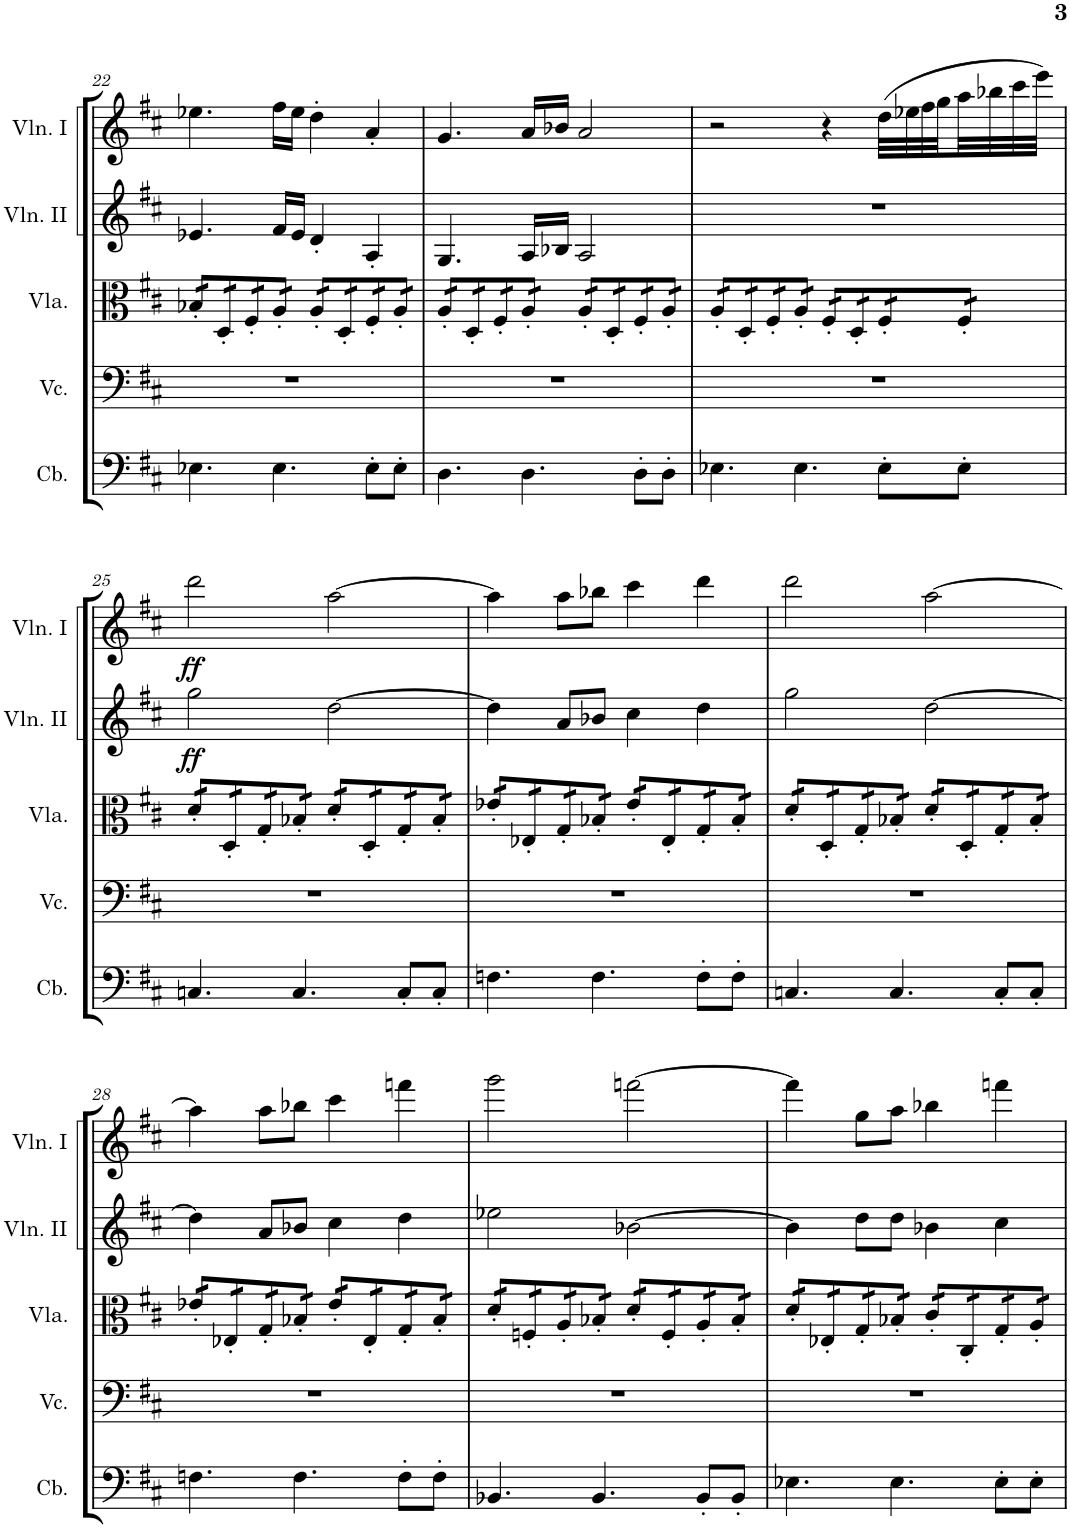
**kern	**kern	**kern	**kern	**dynam	**kern	**dynam
*part5	*part4	*part3	*part2	*part2	*part1	*part1
*staff5	*staff4	*staff3	*staff2	*staff2	*staff1	*staff1
*I"Contrabass	*I"Violoncello	*I"Viola	*I"Violin II	*	*I"Violin I	*
*I'Cb.	*I'Vc.	*I'Vla.	*I'Vln. II	*	*I'Vln. I	*
!!LO:PB:g=z
*clefF4	*clefF4	*clefC3	*clefG2	*	*clefG2	*
*Trd7c12	*	*	*	*	*	*
*k[f#c#]	*k[f#c#]	*k[f#c#]	*k[f#c#]	*	*k[f#c#]	*
*M4/4	*M4/4	*M4/4	*M4/4	*	*M4/4	*
=22	=22	=22	=22	=22	=22	=22
*	*	*tremolo	*	*	*	*
4.E-X\	1r	16B-X'/LL	4.e-X/	.	4.ee-X\	.
.	.	16B-X'/	.	.	.	.
.	.	16D'/	.	.	.	.
.	.	16D'/	.	.	.	.
.	.	16F#'/	.	.	.	.
.	.	16F#'/	.	.	.	.
4.E-\	.	16A'/	16f#/LL	.	16ff#\LL	.
.	.	16A'/JJ	16e-/JJ	.	16ee-\JJ	.
.	.	16A'/LL	4d'/	.	4dd'\	.
.	.	16A'/	.	.	.	.
.	.	16D'/	.	.	.	.
.	.	16D'/	.	.	.	.
8E-'\L	.	16F#'/	4A'/	.	4a'/	.
.	.	16F#'/	.	.	.	.
8E-'\J	.	16A'/	.	.	.	.
.	.	16A'/JJ	.	.	.	.
=23	=23	=23	=23	=23	=23	=23
4.D\	1r	16A'/LL	4.G/	.	4.g/	.
.	.	16A'/	.	.	.	.
.	.	16D'/	.	.	.	.
.	.	16D'/	.	.	.	.
.	.	16F#'/	.	.	.	.
.	.	16F#'/	.	.	.	.
4.D\	.	16A'/	16A/LL	.	16a/LL	.
.	.	16A'/JJ	16B-X/JJ	.	16b-X/JJ	.
.	.	16A'/LL	2A/	.	2a/	.
.	.	16A'/	.	.	.	.
.	.	16D'/	.	.	.	.
.	.	16D'/	.	.	.	.
8D'\L	.	16F#'/	.	.	.	.
.	.	16F#'/	.	.	.	.
8D'\J	.	16A'/	.	.	.	.
.	.	16A'/JJ	.	.	.	.
=24	=24	=24	=24	=24	=24	=24
4.E-X\	1r	16A'/LL	1r	.	2r	.
.	.	16A'/	.	.	.	.
.	.	16D'/	.	.	.	.
.	.	16D'/	.	.	.	.
.	.	16F#'/	.	.	.	.
.	.	16F#'/	.	.	.	.
4.E-\	.	16A'/	.	.	.	.
.	.	16A'/JJ	.	.	.	.
.	.	16F#'/LL	.	.	4r	.
.	.	16F#'/	.	.	.	.
.	.	16D'/	.	.	.	.
.	.	16D'/	.	.	.	.
8E-'\L	.	16F#'/	.	.	(32dd\LLL	.
.	.	.	.	.	32ee-X\	.
.	.	16F#'/	.	.	32ff#\	.
.	.	.	.	.	32gg\	.
8E-'\J	.	16F#'/	.	.	32aa\	.
.	.	.	.	.	32bb-X\	.
.	.	16F#'/JJ	.	.	32ccc#\	.
.	.	.	.	.	32eee\JJJ)	.
!!LO:LB:g=z
=25	=25	=25	=25	=25	=25	=25
!	!	!	!	!LO:DY:b	!	!LO:DY:b
4.Cn/	1r	16d'/LL	2gg\	ff	2ddd\	ff
.	.	16d'/	.	.	.	.
.	.	16D'/	.	.	.	.
.	.	16D'/	.	.	.	.
.	.	16G'/	.	.	.	.
.	.	16G'/	.	.	.	.
4.C/	.	16B-X'/	.	.	.	.
.	.	16B-X'/JJ	.	.	.	.
.	.	16d'/LL	[2dd\	.	[2aa\	.
.	.	16d'/	.	.	.	.
.	.	16D'/	.	.	.	.
.	.	16D'/	.	.	.	.
8C'/L	.	16G'/	.	.	.	.
.	.	16G'/	.	.	.	.
8C'/J	.	16B-'/	.	.	.	.
.	.	16B-'/JJ	.	.	.	.
=26	=26	=26	=26	=26	=26	=26
4.Fn\	1r	16e-X'/LL	4dd\]	.	4aa\]	.
.	.	16e-X'/	.	.	.	.
.	.	16E-X'/	.	.	.	.
.	.	16E-X'/	.	.	.	.
.	.	16G'/	8a/L	.	8aa\L	.
.	.	16G'/	.	.	.	.
4.F\	.	16B-X'/	8b-X/J	.	8bb-X\J	.
.	.	16B-X'/JJ	.	.	.	.
.	.	16e-'/LL	4cc#\	.	4ccc#\	.
.	.	16e-'/	.	.	.	.
.	.	16E-'/	.	.	.	.
.	.	16E-'/	.	.	.	.
8F'\L	.	16G'/	4dd\	.	4ddd\	.
.	.	16G'/	.	.	.	.
8F'\J	.	16B-'/	.	.	.	.
.	.	16B-'/JJ	.	.	.	.
=27	=27	=27	=27	=27	=27	=27
4.Cn/	1r	16d'/LL	2gg\	.	2ddd\	.
.	.	16d'/	.	.	.	.
.	.	16D'/	.	.	.	.
.	.	16D'/	.	.	.	.
.	.	16G'/	.	.	.	.
.	.	16G'/	.	.	.	.
4.C/	.	16B-X'/	.	.	.	.
.	.	16B-X'/JJ	.	.	.	.
.	.	16d'/LL	[2dd\	.	[2aa\	.
.	.	16d'/	.	.	.	.
.	.	16D'/	.	.	.	.
.	.	16D'/	.	.	.	.
8C'/L	.	16G'/	.	.	.	.
.	.	16G'/	.	.	.	.
8C'/J	.	16B-'/	.	.	.	.
.	.	16B-'/JJ	.	.	.	.
!!LO:LB:g=z
=28	=28	=28	=28	=28	=28	=28
4.Fn\	1r	16e-X'/LL	4dd\]	.	4aa\]	.
.	.	16e-X'/	.	.	.	.
.	.	16E-X'/	.	.	.	.
.	.	16E-X'/	.	.	.	.
.	.	16G'/	8a/L	.	8aa\L	.
.	.	16G'/	.	.	.	.
4.F\	.	16B-X'/	8b-X/J	.	8bb-X\J	.
.	.	16B-X'/JJ	.	.	.	.
.	.	16e-'/LL	4cc#\	.	4ccc#\	.
.	.	16e-'/	.	.	.	.
.	.	16E-'/	.	.	.	.
.	.	16E-'/	.	.	.	.
8F'\L	.	16G'/	4dd\	.	4fffn\	.
.	.	16G'/	.	.	.	.
8F'\J	.	16B-'/	.	.	.	.
.	.	16B-'/JJ	.	.	.	.
=29	=29	=29	=29	=29	=29	=29
4.BB-X/	1r	16d'/LL	2ee-X\	.	2ggg\	.
.	.	16d'/	.	.	.	.
.	.	16Fn'/	.	.	.	.
.	.	16Fn'/	.	.	.	.
.	.	16A'/	.	.	.	.
.	.	16A'/	.	.	.	.
4.BB-/	.	16B-X'/	.	.	.	.
.	.	16B-X'/JJ	.	.	.	.
.	.	16d'/LL	[2b-X\	.	[2fffn\	.
.	.	16d'/	.	.	.	.
.	.	16F'/	.	.	.	.
.	.	16F'/	.	.	.	.
8BB-'/L	.	16A'/	.	.	.	.
.	.	16A'/	.	.	.	.
8BB-'/J	.	16B-'/	.	.	.	.
.	.	16B-'/JJ	.	.	.	.
=30	=30	=30	=30	=30	=30	=30
4.E-X\	1r	16d'/LL	4b-\]	.	4fff\]	.
.	.	16d'/	.	.	.	.
.	.	16E-X'/	.	.	.	.
.	.	16E-X'/	.	.	.	.
.	.	16G'/	8dd\L	.	8gg\L	.
.	.	16G'/	.	.	.	.
4.E-\	.	16B-X'/	8dd\J	.	8aa\J	.
.	.	16B-X'/JJ	.	.	.	.
.	.	16c#'/LL	4b-X\	.	4bb-X\	.
.	.	16c#'/	.	.	.	.
.	.	16C#'/	.	.	.	.
.	.	16C#'/	.	.	.	.
8E-'\L	.	16G'/	4cc#\	.	4fffn\	.
.	.	16G'/	.	.	.	.
8E-'\J	.	16A'/	.	.	.	.
.	.	16A'/JJ	.	.	.	.
*	*	*Xtremolo	*	*	*	*
=	=	=	=	=	=	=
*-	*-	*-	*-	*-	*-	*-
